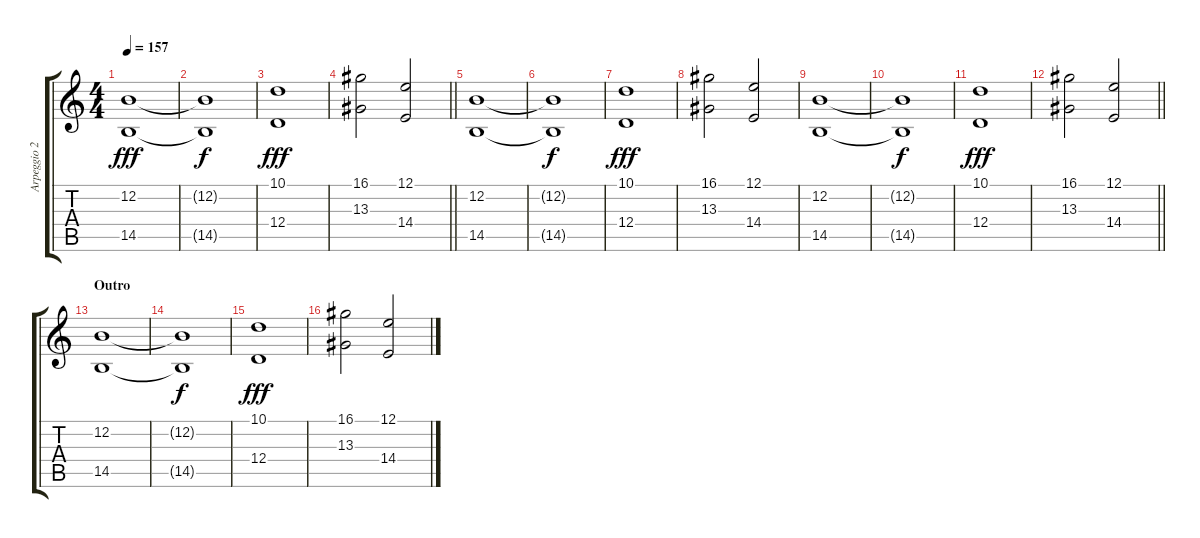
\track ("Arpeggio 2" "Arpeggio 2") {instrument lead3calliope}
\staff {score tabs}
\tuning (E4 B3 G3 D3 A2 E2) {hide}
\ts (4 4)
\tempo 157
\clef g2
\ks c
(12.2 14.5).1{dy fff} |
(12.2{t} 14.5{t}).1{dy f} |
(10.1 12.4).1{dy fff} |
\barLineRight lightlight
(16.1 13.3).2 (12.1 14.4).2 |
(12.2 14.5).1 |
(12.2{t} 14.5{t}).1{dy f} |
(10.1 12.4).1{dy fff} |
(16.1 13.3).2 (12.1 14.4).2 |
(12.2 14.5).1 |
(12.2{t} 14.5{t}).1{dy f} |
(10.1 12.4).1{dy fff} |
\barLineRight lightlight
(16.1 13.3).2 (12.1 14.4).2 |
\section ("" "Outro")
(12.2 14.5).1 |
(12.2{t} 14.5{t}).1{dy f} |
(10.1 12.4).1{dy fff} |
(16.1 13.3).2 (12.1 14.4).2
